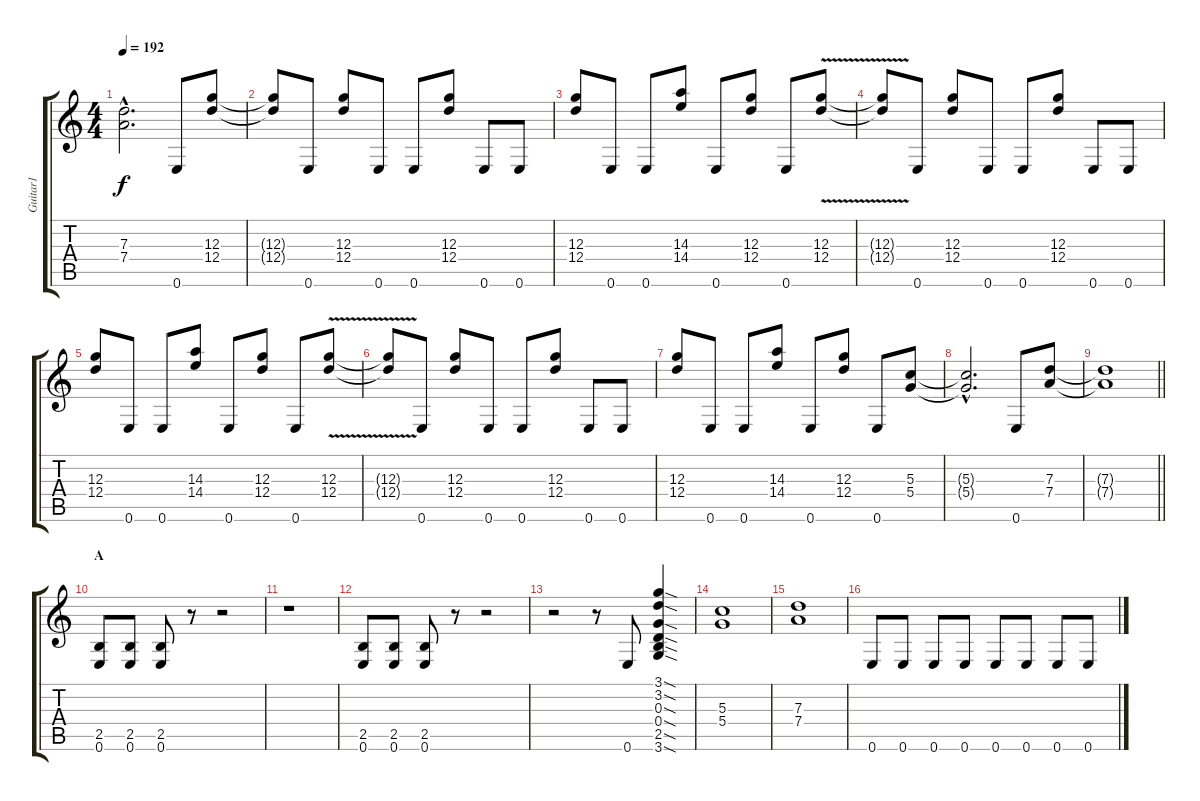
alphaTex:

\track ("Guitar1" "Guitar1") {instrument distortionguitar}
\staff {score tabs}
\tuning (E4 B3 G3 D3 A2 E2) {hide}
\ts (4 4)
\tempo 192
\clef g2
\ks c
(7.3{hac t} 7.4{hac t}).2{d dy f} 0.6.8 (12.3 12.4).8 |
(12.3{t} 12.4{t}).8 0.6.8 (12.3 12.4).8 0.6.8 0.6.8 (12.3 12.4).8 0.6.8 0.6.8 |
(12.3 12.4).8 0.6.8 0.6.8 (14.3 14.4).8 0.6.8 (12.3 12.4).8 0.6.8 (12.3 12.4{v}).8 |
(12.3{t} 12.4{t}).8 0.6.8 (12.3 12.4).8 0.6.8 0.6.8 (12.3 12.4).8 0.6.8 0.6.8 |
(12.3 12.4).8 0.6.8 0.6.8 (14.3 14.4).8 0.6.8 (12.3 12.4).8 0.6.8 (12.3 12.4{v}).8 |
(12.3{t} 12.4{t}).8 0.6.8 (12.3 12.4).8 0.6.8 0.6.8 (12.3 12.4).8 0.6.8 0.6.8 |
(12.3 12.4).8 0.6.8 0.6.8 (14.3 14.4).8 0.6.8 (12.3 12.4).8 0.6.8 (5.3 5.4).8 |
(5.3{hac t} 5.4{hac t}).2{d} 0.6.8 (7.3 7.4).8 |
\barLineRight lightlight
(7.3{t} 7.4{t}).1 |
\section ("" "A")
(2.5 0.6).8 (2.5 0.6).8 (2.5 0.6).8 r.8 r.2 |
r.1 |
(2.5 0.6).8 (2.5 0.6).8 (2.5 0.6).8 r.8 r.2 |
r.2 r.8 0.6.8 (3.1{sod} 3.2{sod} 0.3{sod} 0.4{sod} 2.5{sod} 3.6{sod}).4 |
(5.3 5.4).1 |
(7.3 7.4).1 |
0.6.8 0.6.8 0.6.8 0.6.8 0.6.8 0.6.8 0.6.8 0.6.8
